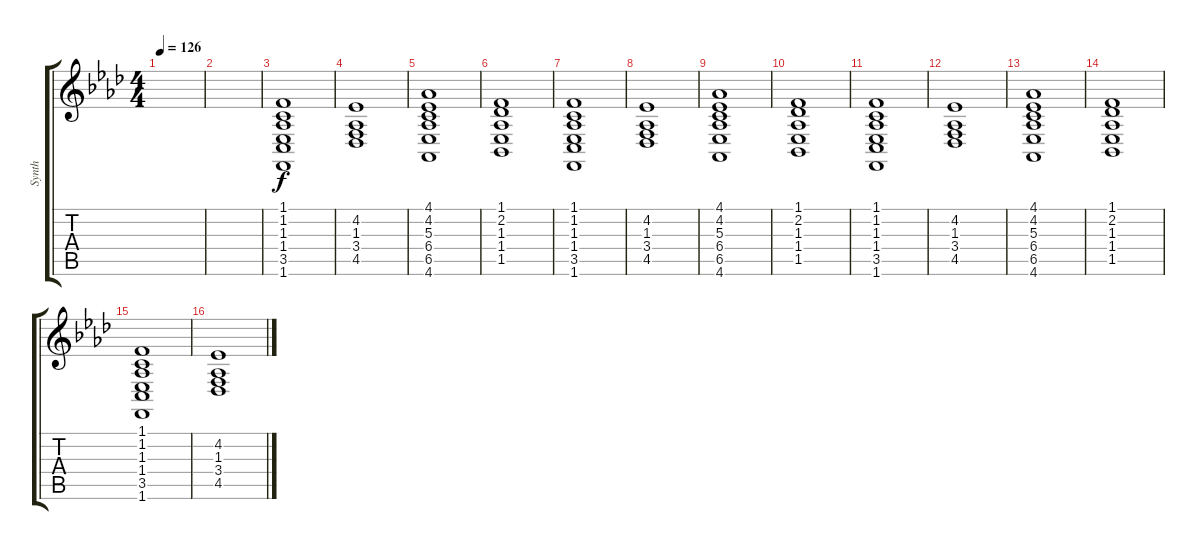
\track ("Synth" "Synth") {instrument lead2sawtooth}
\staff {score tabs}
\tuning (E4 B3 G3 D3 A2 E2) {hide}
\ts (4 4)
\tempo 126
\clef g2
\ks ab
|
|
(1.1 1.2 1.3 1.4 3.5 1.6).1{volume 10} |
(4.2 1.3 3.4 4.5).1 |
(4.1 4.2 5.3 6.4 6.5 4.6).1 |
(1.1 2.2 1.3 1.4 1.5).1 |
(1.1 1.2 1.3 1.4 3.5 1.6).1 |
(4.2 1.3 3.4 4.5).1 |
(4.1 4.2 5.3 6.4 6.5 4.6).1 |
(1.1 2.2 1.3 1.4 1.5).1 |
(1.1 1.2 1.3 1.4 3.5 1.6).1 |
(4.2 1.3 3.4 4.5).1 |
(4.1 4.2 5.3 6.4 6.5 4.6).1 |
(1.1 2.2 1.3 1.4 1.5).1 |
(1.1 1.2 1.3 1.4 3.5 1.6).1 |
(4.2 1.3 3.4 4.5).1
